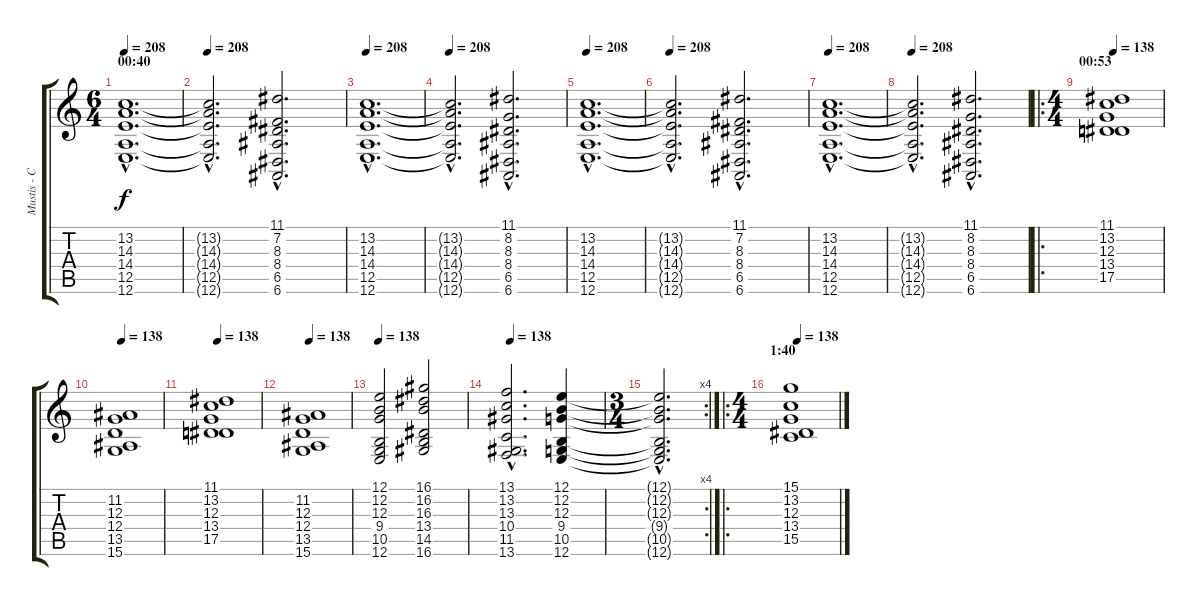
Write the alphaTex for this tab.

\track ("Mustis - Choir" "Mustis - C") {instrument choiraahs}
\staff {score tabs}
\tuning (E4 B3 G3 D3 A2 E2) {hide}
\ts (6 4)
\section ("" "00:40")
\tempo 208
\clef g2
\ks c
(13.2{hac} 14.3{hac} 14.4{hac} 12.5{hac} 12.6{hac}).1{d dy f} |
\tempo 208
(13.2{hac t} 14.3{hac t} 14.4{hac t} 12.5{hac t} 12.6{hac t}).2{d} (11.1{hac} 7.2{hac} 8.3{hac} 8.4{hac} 6.5{hac} 6.6{hac}).2{d} |
\tempo 208
(13.2{hac} 14.3{hac} 14.4{hac} 12.5{hac} 12.6{hac}).1{d} |
\tempo 208
(13.2{hac t} 14.3{hac t} 14.4{hac t} 12.5{hac t} 12.6{hac t}).2{d} (11.1{hac} 8.2{hac} 8.3{hac} 8.4{hac} 6.5{hac} 6.6{hac}).2{d} |
\tempo 208
(13.2{hac} 14.3{hac} 14.4{hac} 12.5{hac} 12.6{hac}).1{d} |
\tempo 208
(13.2{hac t} 14.3{hac t} 14.4{hac t} 12.5{hac t} 12.6{hac t}).2{d} (11.1{hac} 7.2{hac} 8.3{hac} 8.4{hac} 6.5{hac} 6.6{hac}).2{d} |
\tempo 208
(13.2{hac} 14.3{hac} 14.4{hac} 12.5{hac} 12.6{hac}).1{d} |
\tempo 208
(13.2{hac t} 14.3{hac t} 14.4{hac t} 12.5{hac t} 12.6{hac t}).2{d} (11.1{hac} 8.2{hac} 8.3{hac} 8.4{hac} 6.5{hac} 6.6{hac}).2{d} |
\ro
\ts (4 4)
\section ("" "00:53")
\tempo 138
(11.1 13.2 12.3 13.4 17.5).1 |
\tempo 138
(11.2 12.3 12.4 13.5 15.6).1 |
\tempo 138
(11.1 13.2 12.3 13.4 17.5).1 |
\tempo 138
(11.2 12.3 12.4 13.5 15.6).1 |
\tempo 138
(12.1 12.2 12.3 9.4 10.5 12.6).2 (16.1 16.2 16.3 13.4 14.5 16.6).2 |
\tempo 138
(13.1{hac} 13.2{hac} 13.3{hac} 10.4{hac} 11.5{hac} 13.6{hac}).2{d} (12.1 12.2 12.3 9.4 10.5 12.6).4 |
\rc 4
\ts (3 4)
(12.1{hac t} 12.2{hac t} 12.3{hac t} 9.4{hac t} 10.5{hac t} 12.6{hac t}).2{d} |
\ro
\ts (4 4)
\section ("" "1:40")
\tempo 138
(15.1 13.2 12.3 13.4 15.5).1
